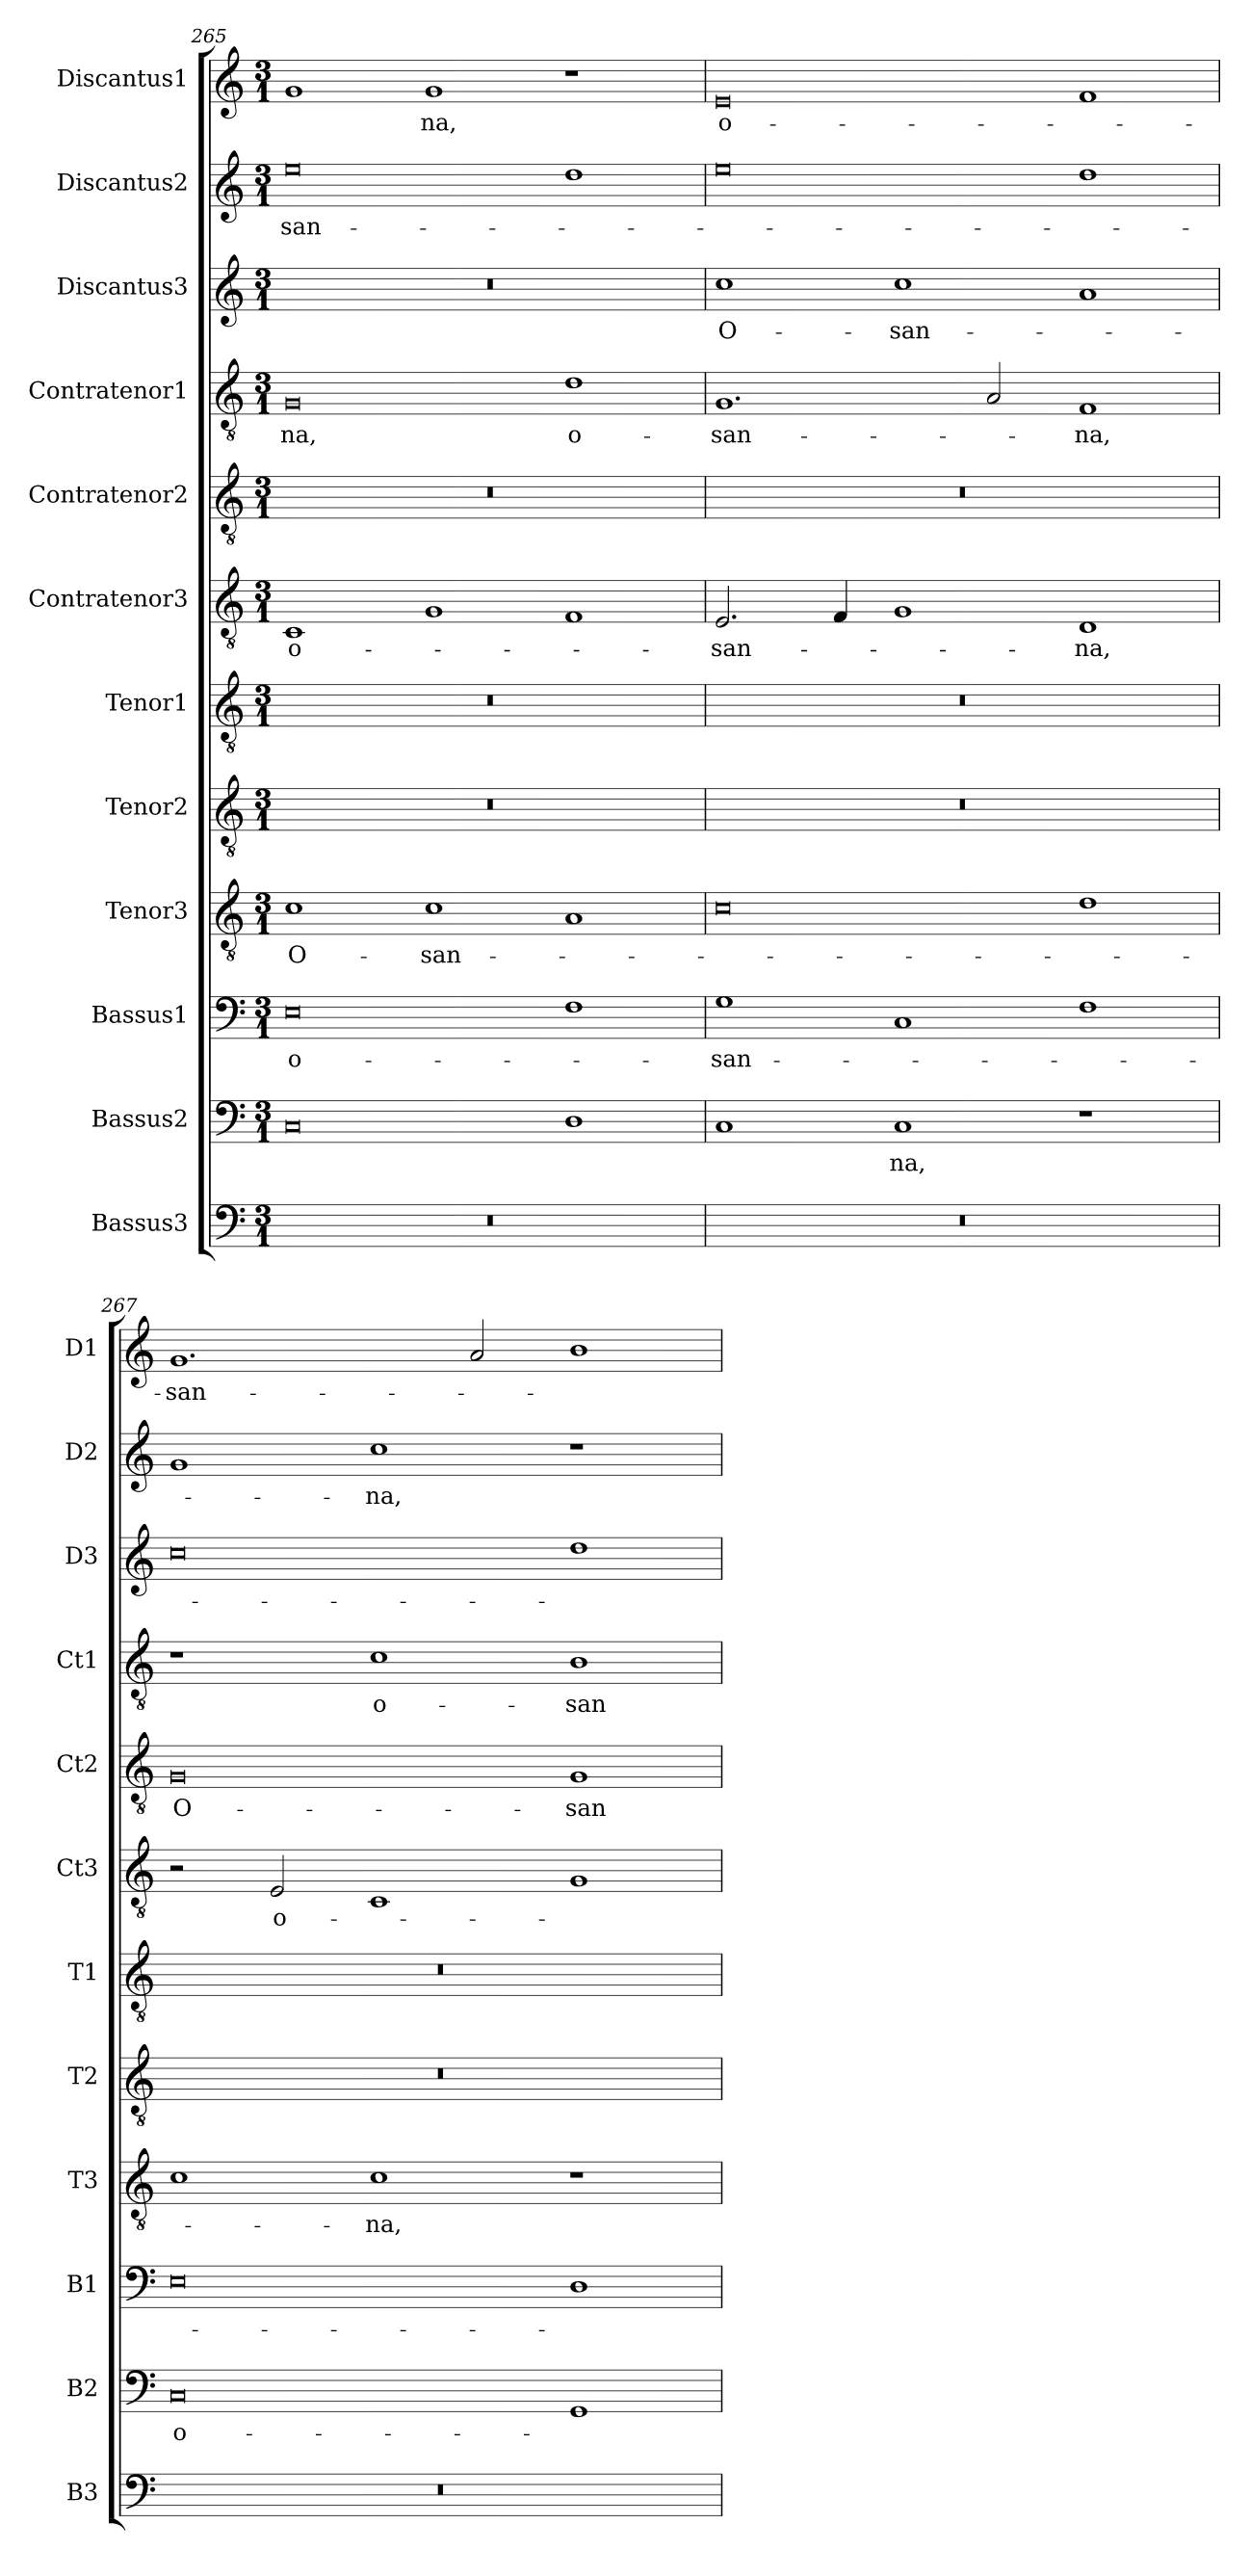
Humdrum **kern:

**kern	**kern	**text	**kern	**text	**kern	**text	**kern	**kern	**kern	**text	**kern	**text	**kern	**text	**kern	**text	**kern	**text	**kern	**text
*part12	*part11	*part11	*part10	*part10	*part9	*part9	*part8	*part7	*part6	*part6	*part5	*part5	*part4	*part4	*part3	*part3	*part2	*part2	*part1	*part1
*staff12	*staff11	*staff11	*staff10	*staff10	*staff9	*staff9	*staff8	*staff7	*staff6	*staff6	*staff5	*staff5	*staff4	*staff4	*staff3	*staff3	*staff2	*staff2	*staff1	*staff1
*I"Bassus3	*I"Bassus2	*	*I"Bassus1	*	*I"Tenor3	*	*I"Tenor2	*I"Tenor1	*I"Contratenor3	*	*I"Contratenor2	*	*I"Contratenor1	*	*I"Discantus3	*	*I"Discantus2	*	*I"Discantus1	*
*I'B3	*I'B2	*	*I'B1	*	*I'T3	*	*I'T2	*I'T1	*I'Ct3	*	*I'Ct2	*	*I'Ct1	*	*I'D3	*	*I'D2	*	*I'D1	*
*clefF4	*clefF4	*	*clefF4	*	*clefGv2	*	*clefGv2	*clefGv2	*clefGv2	*	*clefGv2	*	*clefGv2	*	*clefG2	*	*clefG2	*	*clefG2	*
*k[]	*k[]	*	*k[]	*	*k[]	*	*k[]	*k[]	*k[]	*	*k[]	*	*k[]	*	*k[]	*	*k[]	*	*k[]	*
*M3/1	*M3/1	*	*M3/1	*	*M3/1	*	*M3/1	*M3/1	*M3/1	*	*M3/1	*	*M3/1	*	*M3/1	*	*M3/1	*	*M3/1	*
=265	=265	=265	=265	=265	=265	=265	=265	=265	=265	=265	=265	=265	=265	=265	=265	=265	=265	=265	=265	=265
0.r	0C	.	0E	o-	1c	O-	0.r	0.r	1C	o-	0.r	.	0G	-na,	0.r	.	0ee	-san-	1g	.
.	.	.	.	.	1c	-san-	.	.	1G	.	.	.	.	.	.	.	.	.	1g	-na,
.	1D	.	1F	.	1A	.	.	.	1F	.	.	.	1d	o-	.	.	1dd	.	1r	.
=266	=266	=266	=266	=266	=266	=266	=266	=266	=266	=266	=266	=266	=266	=266	=266	=266	=266	=266	=266	=266
0.r	1C	.	1G	-san-	0c	.	0.r	0.r	2.E	-san-	0.r	.	1.G	-san-	1cc	O-	0ee	.	0e	o-
.	.	.	.	.	.	.	.	.	4F	.	.	.	.	.	.	.	.	.	.	.
.	1C	-na,	1C	.	.	.	.	.	1G	.	.	.	.	.	1cc	-san-	.	.	.	.
.	.	.	.	.	.	.	.	.	.	.	.	.	2A	.	.	.	.	.	.	.
.	1r	.	1F	.	1d	.	.	.	1D	-na,	.	.	1F	-na,	1a	.	1dd	.	1f	.
=267	=267	=267	=267	=267	=267	=267	=267	=267	=267	=267	=267	=267	=267	=267	=267	=267	=267	=267	=267	=267
0.r	0C	o-	0E	.	1c	.	0.r	0.r	2r	.	0G	O-	1r	.	0cc	.	1g	.	1.g	-san-
.	.	.	.	.	.	.	.	.	2E	o-	.	.	.	.	.	.	.	.	.	.
.	.	.	.	.	1c	-na,	.	.	1C	.	.	.	1c	o-	.	.	1cc	-na,	.	.
.	.	.	.	.	.	.	.	.	.	.	.	.	.	.	.	.	.	.	2a	.
.	1GG	.	1D	.	1r	.	.	.	1G	.	1G	-san-	1B	-san-	1dd	.	1r	.	1b	.
=	=	=	=	=	=	=	=	=	=	=	=	=	=	=	=	=	=	=	=	=
*-	*-	*-	*-	*-	*-	*-	*-	*-	*-	*-	*-	*-	*-	*-	*-	*-	*-	*-	*-	*-
